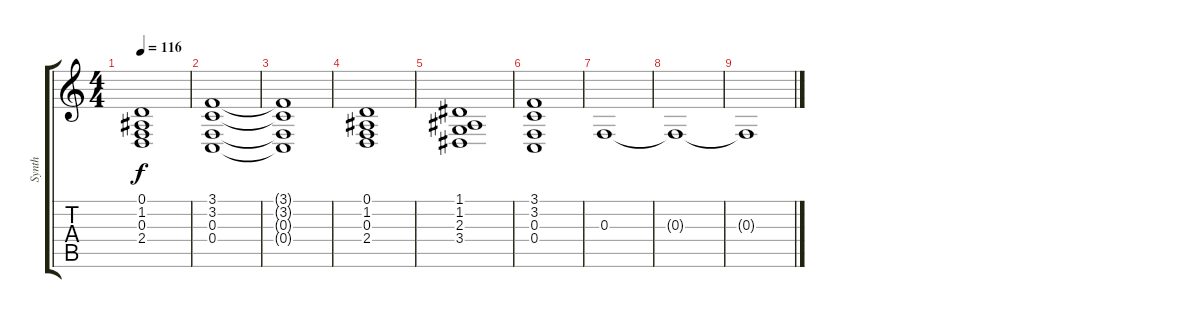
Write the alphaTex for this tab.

\track ("Synth" "Synth") {instrument stringensemble1}
\staff {score tabs}
\tuning (D4 A3 F3 C3 G2 D2) {hide}
\ts (4 4)
\tempo 116
\clef g2
\ks c
(0.1{t} 1.2{t} 0.3{t} 2.4{t}).1{dy f} |
(3.1 3.2 0.3 0.4).1 |
(3.1{t} 3.2{t} 0.3{t} 0.4{t}).1 |
(0.1 1.2 0.3 2.4).1 |
(1.1 1.2 2.3 3.4).1 |
(3.1 3.2 0.3 0.4).1 |
0.3.1 |
0.3{t}.1 |
0.3{t}.1
